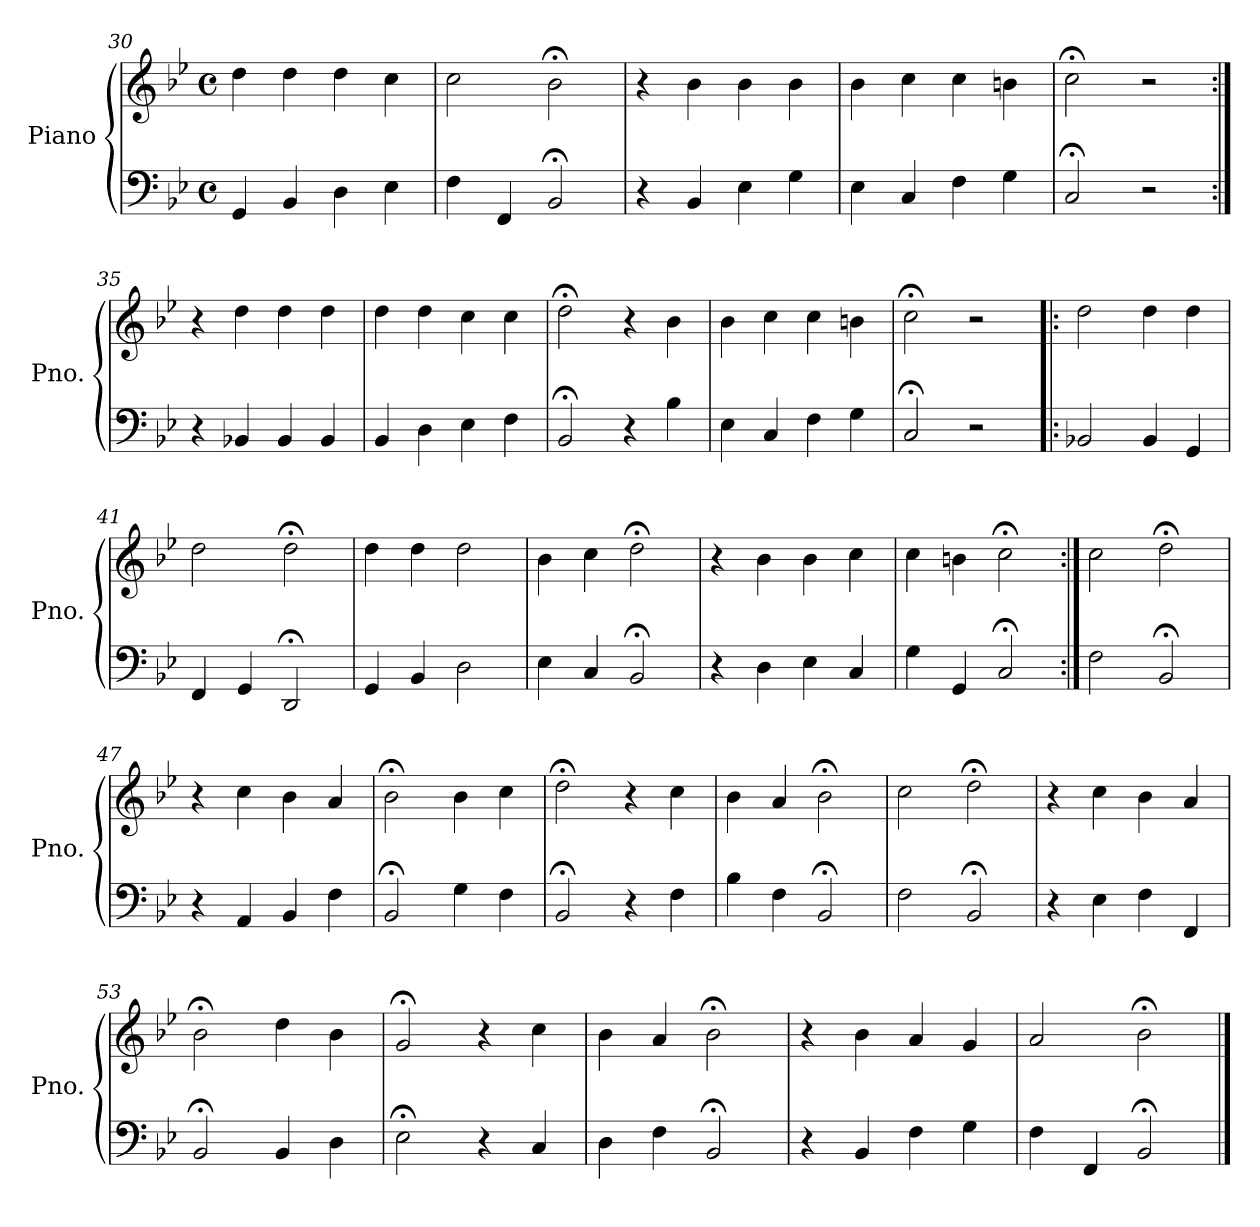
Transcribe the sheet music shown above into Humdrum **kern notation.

**kern	**kern
*part1	*part1
*staff2	*staff1
*I"Piano	*
*I'Pno.	*
*clefF4	*clefG2
*k[b-e-]	*k[b-e-]
*M4/4	*M4/4
*met(c)	*met(c)
=30	=30
4GG/	4dd\
4BB-/	4dd\
4D\	4dd\
4E-\	4cc\
=31	=31
4F\	2cc\
4FF/	.
2BB-;</	2b-;<\
=32	=32
4r	4r
4BB-/	4b-\
4E-\	4b-\
4G\	4b-\
!!LO:LB:g=z
=33	=33
4E-\	4b-\
4C/	4cc\
4F\	4cc\
4G\	4bn\
=34	=34
2C;</	2cc;<\
2r	2r
=35:|!	=35:|!
4r	4r
4BB-X/	4dd\
4BB-/	4dd\
4BB-/	4dd\
=36	=36
4BB-/	4dd\
4D\	4dd\
4E-\	4cc\
4F\	4cc\
=37	=37
2BB-;</	2dd;<\
4r	4r
4B-\	4b-\
=38	=38
4E-\	4b-\
4C/	4cc\
4F\	4cc\
4G\	4bn\
=39	=39
2C;</	2cc;<\
2r	2r
=40!|:	=40!|:
2BB-X/	2dd\
4BB-/	4dd\
4GG/	4dd\
!!LO:LB:g=z
=41	=41
4FF/	2dd\
4GG/	.
2DD;</	2dd;<\
=42	=42
4GG/	4dd\
4BB-/	4dd\
2D\	2dd\
=43	=43
4E-\	4b-\
4C/	4cc\
2BB-;</	2dd;<\
=44	=44
4r	4r
4D\	4b-\
4E-\	4b-\
4C/	4cc\
=45	=45
4G\	4cc\
4GG/	4bn\
2C;</	2cc;<\
=46:|!	=46:|!
2F\	2cc\
2BB-;</	2dd;<\
=47	=47
4r	4r
4AA/	4cc\
4BB-/	4b-\
4F\	4a/
=48	=48
2BB-;</	2b-;<\
4G\	4b-\
4F\	4cc\
=49	=49
2BB-;</	2dd;<\
4r	4r
4F\	4cc\
!!LO:PB:g=z
=50	=50
4B-\	4b-\
4F\	4a/
2BB-;</	2b-;<\
=51	=51
2F\	2cc\
2BB-;</	2dd;<\
=52	=52
4r	4r
4E-\	4cc\
4F\	4b-\
4FF/	4a/
=53	=53
2BB-;</	2b-;<\
4BB-/	4dd\
4D\	4b-\
=54	=54
2E-;<\	2g;</
4r	4r
4C/	4cc\
=55	=55
4D\	4b-\
4F\	4a/
2BB-;</	2b-;<\
=56	=56
4r	4r
4BB-/	4b-\
4F\	4a/
4G\	4g/
=57	=57
4F\	2a/
4FF/	.
2BB-;</	2b-;<\
==	==
*-	*-
